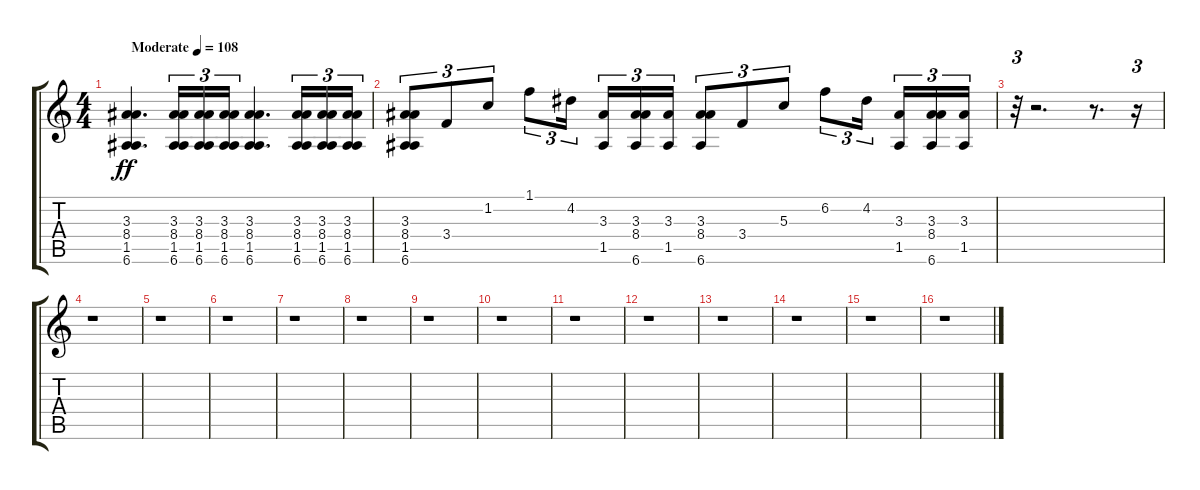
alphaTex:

\track "" {instrument overdrivenguitar}
\staff {score tabs}
\tuning (E4 B3 G3 D3 A2 E2) {hide}
\ts (4 4)
\tempo (108 "Moderate")
\clef g2
\ks c
(3.3 8.4 1.5 6.6).4{d dy ff instrument overdrivenguitar} (3.3 8.4 1.5 6.6).16{tu (3 2)} (3.3 8.4 1.5 6.6).16{tu (3 2)} (3.3 8.4 1.5 6.6).16{tu (3 2)} (3.3 8.4 1.5 6.6).4{d} (3.3 8.4 1.5 6.6).16{tu (3 2)} (3.3 8.4 1.5 6.6).16{tu (3 2)} (3.3 8.4 1.5 6.6).16{tu (3 2)} |
(3.3 8.4 1.5 6.6).8{tu (3 2)} 3.4.8{tu (3 2)} 1.2.8{tu (3 2)} 1.1.8{tu (3 2)} 4.2.16{tu (3 2) beam splitsecondary} (3.3 1.5).16{tu (3 2)} (3.3 8.4 6.6).16{tu (3 2)} (3.3 1.5).16{tu (3 2)} (3.3 8.4 6.6).8{tu (3 2)} 3.4.8{tu (3 2)} 5.3.8{tu (3 2)} 6.2.8{tu (3 2)} 4.2.16{tu (3 2) beam splitsecondary} (3.3 1.5).16{tu (3 2)} (3.3 8.4 6.6).16{tu (3 2)} (3.3 1.5).16{tu (3 2)} |
r.32{tu (3 2)} r.2{d} r.8{d} r.16{tu (3 2)} |
r.1 |
r.1 |
r.1 |
r.1 |
r.1 |
r.1 |
r.1 |
r.1 |
r.1 |
r.1 |
r.1 |
r.1 |
r.1
